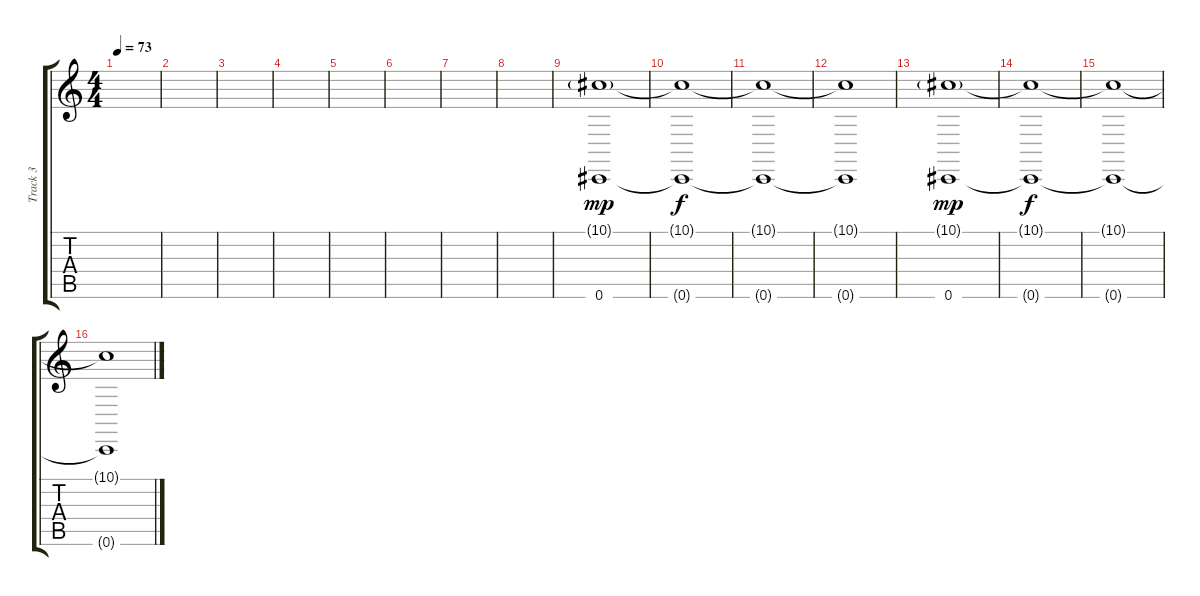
\track ("Track 3" "Track 3") {instrument choiraahs}
\staff {score tabs}
\tuning (Eb4 Bb3 Gb3 Db3 Ab2 Db2) {hide}
\ts (4 4)
\tempo 73
\clef g2
\ks c
|
|
|
|
|
|
|
|
(10.1{g} 0.6).1{dy mp} |
(10.1{t} 0.6{t}).1{dy f} |
(10.1{t} 0.6{t}).1 |
(10.1{t} 0.6{t}).1 |
(10.1{g} 0.6).1{dy mp} |
(10.1{t} 0.6{t}).1{dy f} |
(10.1{t} 0.6{t}).1 |
(10.1{t} 0.6{t}).1
